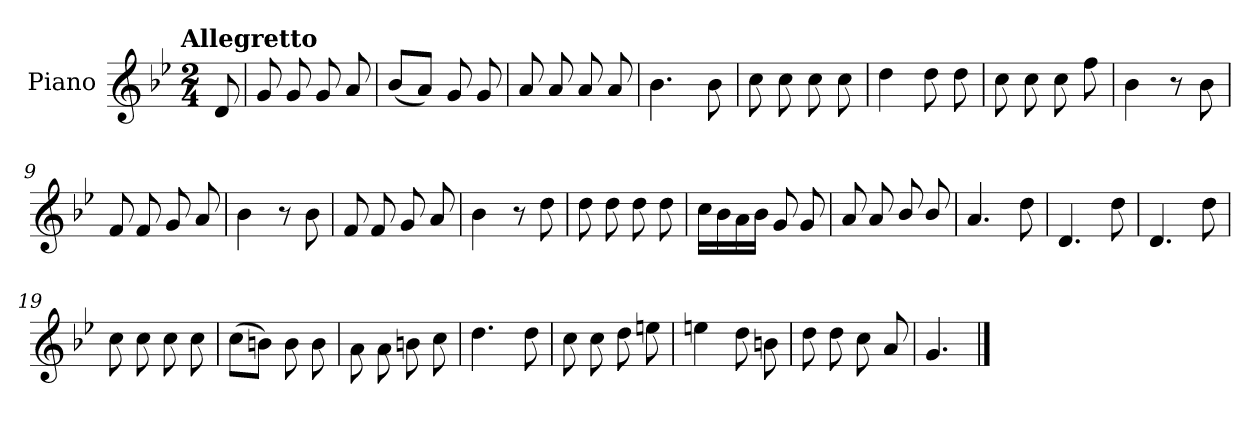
**kern
*part1
*staff1
*I"Piano
*I'Pno.
*clefG2
*k[b-e-]
!!LO:TX:omd:t=Allegretto
*M2/4
*MM116
=
8d/
=1
8g/
8g/
8g/
8a/
=2
(<8b-/L
8a/J)
8g/
8g/
=3
8a/
8a/
8a/
8a/
=4
4.b-\
8b-\
!!LO:LB:g=z
=5
8cc\
8cc\
8cc\
8cc\
=6
4dd\
8dd\
8dd\
=7
8cc\
8cc\
8cc\
8ff\
=8
4b-\
8r
8b-\
=9
8f/
8f/
8g/
8a/
=10
4b-\
8r
8b-\
!!LO:LB:g=z
=11
8f/
8f/
8g/
8a/
=12
4b-\
8r
8dd\
=13
8dd\
8dd\
8dd\
8dd\
=14
16cc\LL
16b-\
16a\
16b-\JJ
8g/
8g/
=15
8a/
8a/
8b-/
8b-/
!!LO:LB:g=z
=16
4.a/
8dd\
=17
4.d/
8dd\
=18
4.d/
8dd\
=19
8cc\
8cc\
8cc\
8cc\
=20
(>8cc\L
8bn\J)
8b\
8b\
=21
8a\
8a\
8bn\
8cc\
!!LO:LB:g=z
=22
4.dd\
8dd\
=23
8cc\
8cc\
8dd\
8een\
=24
4een\
8dd\
8bn\
=25
8dd\
8dd\
8cc\
8a/
=26
4.g/
==
*-
